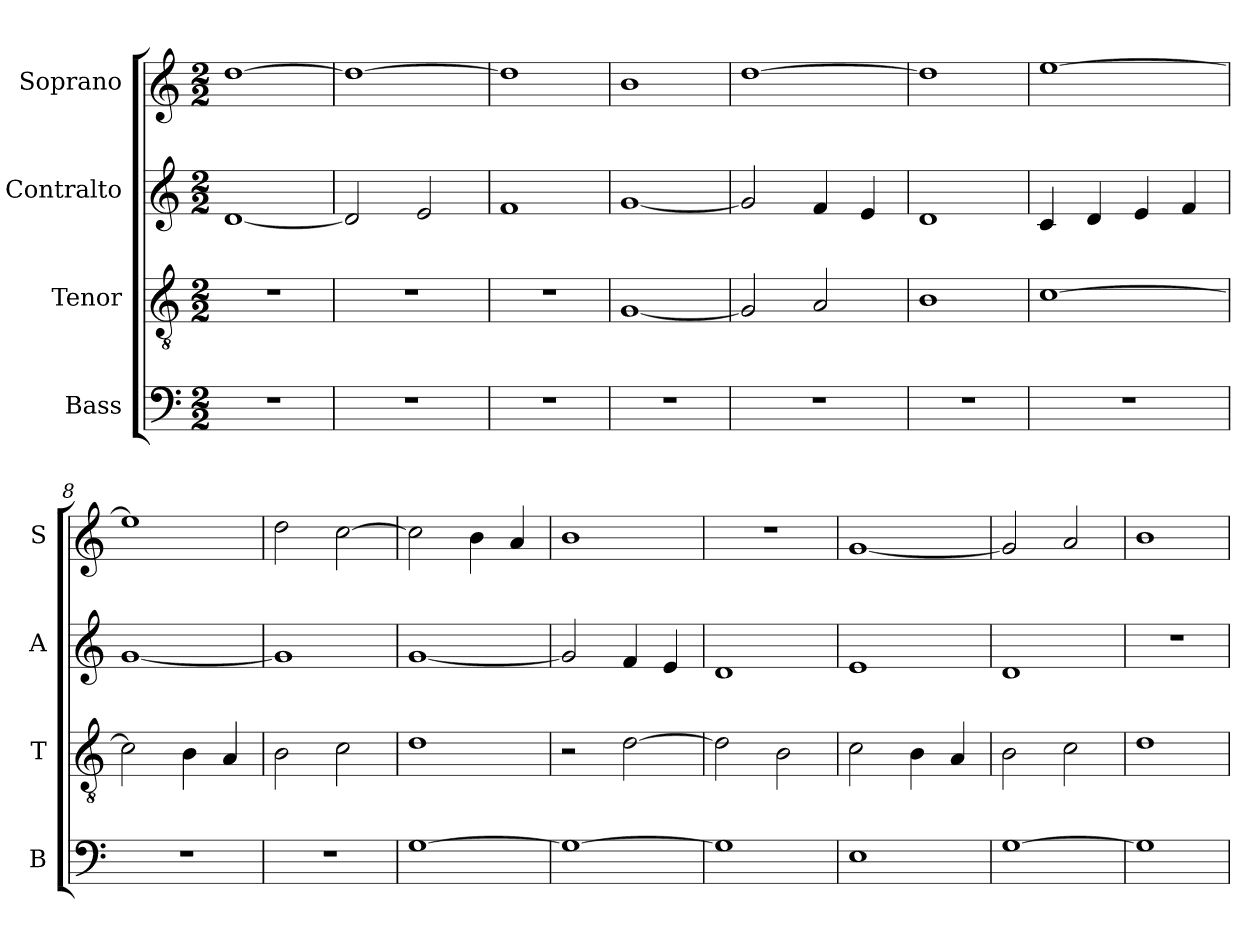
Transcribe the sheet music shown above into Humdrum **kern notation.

**kern	**kern	**kern	**kern
*part4	*part3	*part2	*part1
*staff4	*staff3	*staff2	*staff1
*I"Bass	*I"Tenor	*I"Contralto	*I"Soprano
*I'B	*I'T	*I'A	*I'S
*clefF4	*clefGv2	*clefG2	*clefG2
*k[]	*k[]	*k[]	*k[]
*G:mix	*G:mix	*G:mix	*G:mix
*M2/2	*M2/2	*M2/2	*M2/2
=1	=1	=1	=1
1r	1r	[1d	[1dd
=2	=2	=2	=2
1r	1r	2d]	1dd_
.	.	2e	.
=3	=3	=3	=3
1r	1r	1f	1dd]
=4	=4	=4	=4
1r	[1G	[1g	1b
=5	=5	=5	=5
1r	2G]	2g]	[1dd
.	2A	4f	.
.	.	4e	.
=6	=6	=6	=6
1r	1B	1d	1dd]
=7	=7	=7	=7
1r	[1c	4c	[1ee
.	.	4d	.
.	.	4e	.
.	.	4f	.
=8	=8	=8	=8
1r	2c]	[1g	1ee]
.	4B	.	.
.	4A	.	.
=9	=9	=9	=9
1r	2B	1g]	2dd
.	2c	.	[2cc
=10	=10	=10	=10
[1G	1d	[1g	2cc]
.	.	.	4b
.	.	.	4a
=11	=11	=11	=11
1G_	2r	2g]	1b
.	[2d	4f	.
.	.	4e	.
=12	=12	=12	=12
1G]	2d]	1d	1r
.	2B	.	.
=13	=13	=13	=13
1E	2c	1e	[1g
.	4B	.	.
.	4A	.	.
=14	=14	=14	=14
[1G	2B	1d	2g]
.	2c	.	2a
=15	=15	=15	=15
1G]	1d	1r	1b
=	=	=	=
*-	*-	*-	*-
